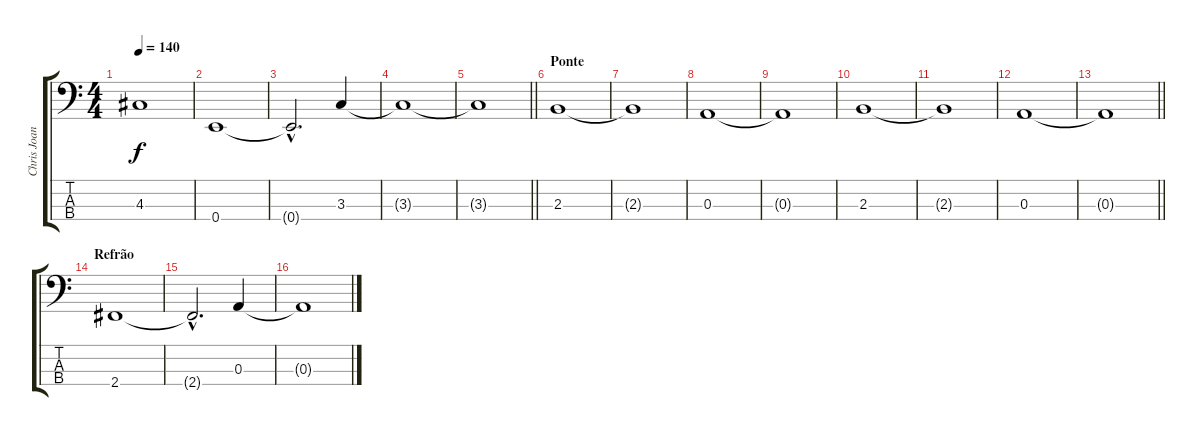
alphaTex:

\track ("Chris Joannou" "Chris Joan") {instrument electricbasspick}
\staff {score tabs}
\tuning (G2 D2 A1 E1) {hide}
\ts (4 4)
\tempo 140
\clef f4
\ks c
4.3{t}.1{dy f} |
0.4.1 |
0.4{hac t}.2{d} 3.3.4 |
3.3{t}.1 |
\barLineRight lightlight
3.3{t}.1 |
\section ("" "Ponte")
2.3.1 |
2.3{t}.1 |
0.3.1 |
0.3{t}.1 |
2.3.1 |
2.3{t}.1 |
0.3.1 |
\barLineRight lightlight
0.3{t}.1 |
\section ("" "Refrão ")
2.4.1 |
2.4{hac t}.2{d} 0.3.4 |
0.3{t}.1
